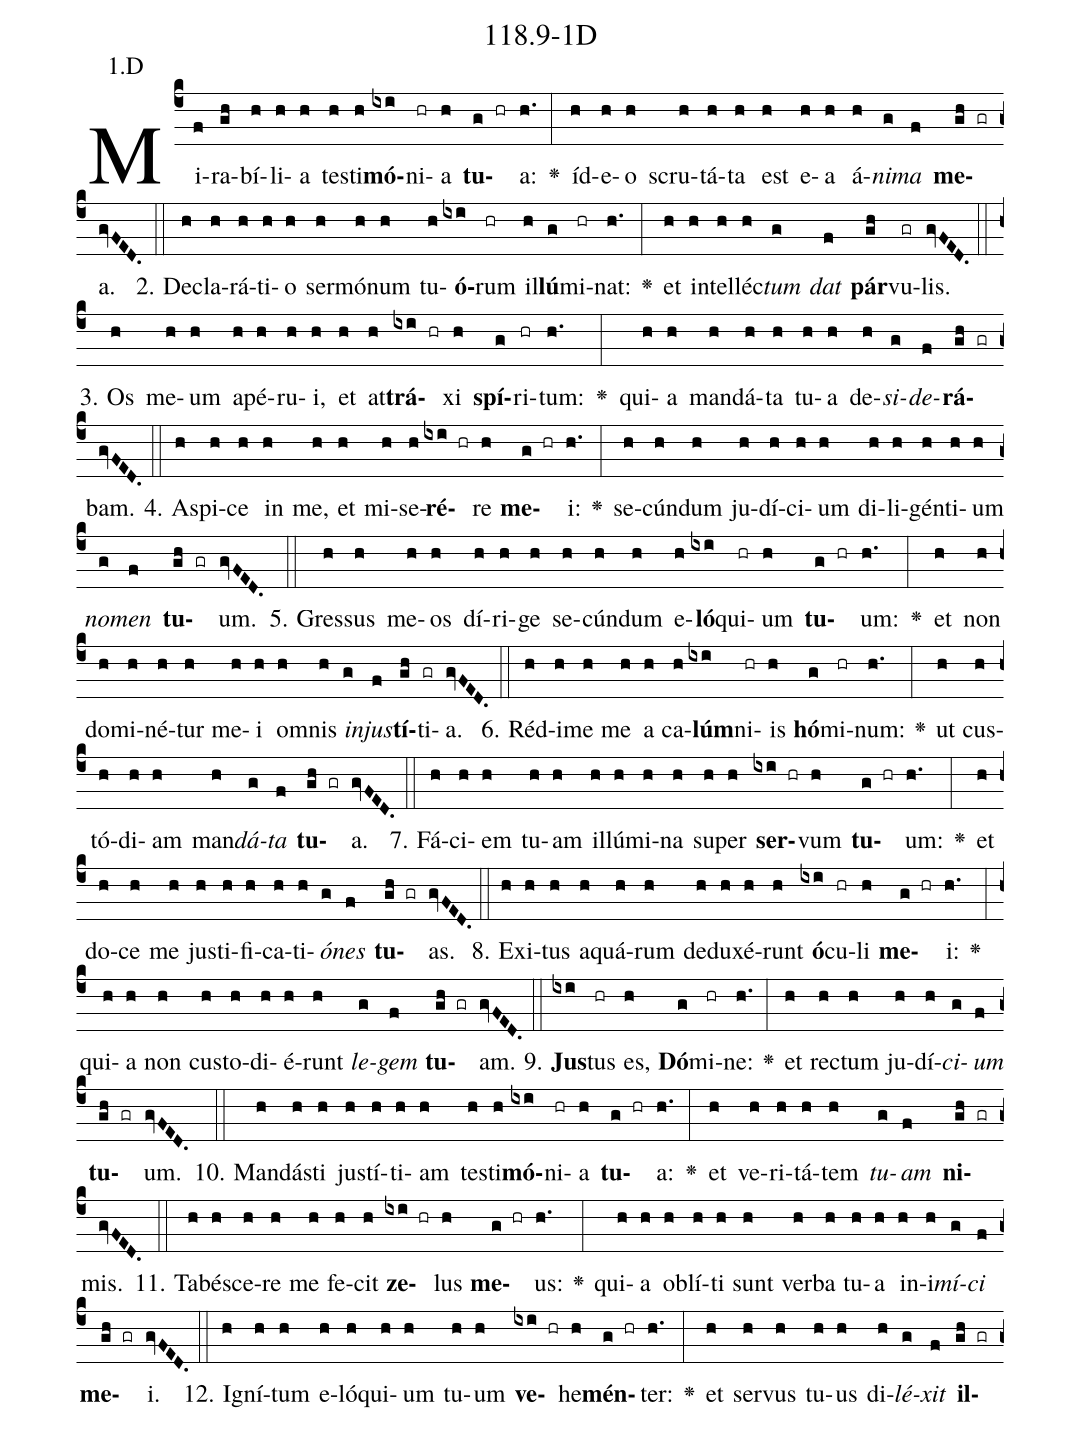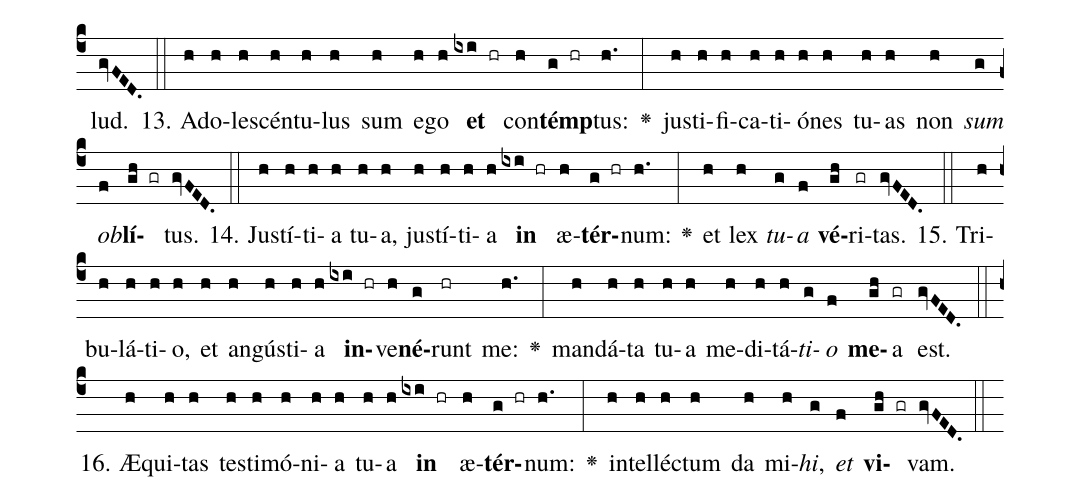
name: 118.9-1D;
annotation: 1.D;
%%
(c4)Mi(f)ra(gh)bí(h)li(h)a(h) tes(h)ti(h)<b>mó</b>(ixi)ni(hr)a(h) <b>tu</b>(g hr)a:(h.) <v>\greheightstar</v>(:) íd(h)e(h)o(h) scru(h)tá(h)ta(h) est(h) e(h)a(h) á(h)<i>ni</i>(g)<i>ma</i>(f) <b>me</b>(gh gr)a.(gvFED.) (::)
2. De(h)cla(h)rá(h)ti(h)o(h) ser(h)mó(h)num(h) tu(h)<b>ó</b>(ixi)rum(hr) il(h)<b>lú</b>(g)mi(hr)nat:(h.) <v>\greheightstar</v>(:) et(h) in(h)tel(h)léc(h)<i>tum</i>(g) <i>dat</i>(f) <b>pár</b>(gh)vu(gr)lis.(gvFED.) (::)
3. Os(h) me(h)um(h) a(h)pé(h)ru(h)i,(h) et(h) at(h)<b>trá</b>(ixi hr)xi(h) <b>spí</b>(g)ri(hr)tum:(h.) <v>\greheightstar</v>(:) qui(h)a(h) man(h)dá(h)ta(h) tu(h)a(h) de(h)<i>si</i>(g)<i>de</i>(f)<b>rá</b>(gh gr)bam.(gvFED.) (::)
4. A(h)spi(h)ce(h) in(h) me,(h) et(h) mi(h)se(h)<b>ré</b>(ixi hr)re(h) <b>me</b>(g hr)i:(h.) <v>\greheightstar</v>(:) se(h)cún(h)dum(h) ju(h)dí(h)ci(h)um(h) di(h)li(h)gén(h)ti(h)um(h) <i>no</i>(g)<i>men</i>(f) <b>tu</b>(gh gr)um.(gvFED.) (::)
5. Gres(h)sus(h) me(h)os(h) dí(h)ri(h)ge(h) se(h)cún(h)dum(h) e(h)<b>ló</b>(ixi)qui(hr)um(h) <b>tu</b>(g hr)um:(h.) <v>\greheightstar</v>(:) et(h) non(h) do(h)mi(h)né(h)tur(h) me(h)i(h) om(h)nis(h) <i>in</i>(g)<i>jus</i>(f)<b>tí</b>(gh)ti(gr)a.(gvFED.) (::)
6. Réd(h)i(h)me(h) me(h) a(h) ca(h)<b>lúm</b>(ixi)ni(hr)is(h) <b>hó</b>(g)mi(hr)num:(h.) <v>\greheightstar</v>(:) ut(h) cus(h)tó(h)di(h)am(h) man(h)<i>dá</i>(g)<i>ta</i>(f) <b>tu</b>(gh gr)a.(gvFED.) (::)
7. Fá(h)ci(h)em(h) tu(h)am(h) il(h)lú(h)mi(h)na(h) su(h)per(h) <b>ser</b>(ixi hr)vum(h) <b>tu</b>(g hr)um:(h.) <v>\greheightstar</v>(:) et(h) do(h)ce(h) me(h) jus(h)ti(h)fi(h)ca(h)ti(h)<i>ó</i>(g)<i>nes</i>(f) <b>tu</b>(gh gr)as.(gvFED.) (::)
8. Ex(h)i(h)tus(h) a(h)quá(h)rum(h) de(h)du(h)xé(h)runt(h) <b>ó</b>(ixi)cu(hr)li(h) <b>me</b>(g hr)i:(h.) <v>\greheightstar</v>(:) qui(h)a(h) non(h) cus(h)to(h)di(h)é(h)runt(h) <i>le</i>(g)<i>gem</i>(f) <b>tu</b>(gh gr)am.(gvFED.) (::)
9. <b>Jus</b>(ixi)tus(hr) es,(h) <b>Dó</b>(g)mi(hr)ne:(h.) <v>\greheightstar</v>(:) et(h) rec(h)tum(h) ju(h)dí(h)<i>ci</i>(g)<i>um</i>(f) <b>tu</b>(gh gr)um.(gvFED.) (::)
10. Man(h)dás(h)ti(h) jus(h)tí(h)ti(h)am(h) tes(h)ti(h)<b>mó</b>(ixi)ni(hr)a(h) <b>tu</b>(g hr)a:(h.) <v>\greheightstar</v>(:) et(h) ve(h)ri(h)tá(h)tem(h) <i>tu</i>(g)<i>am</i>(f) <b>ni</b>(gh gr)mis.(gvFED.) (::)
11. Ta(h)bé(h)sce(h)re(h) me(h) fe(h)cit(h) <b>ze</b>(ixi hr)lus(h) <b>me</b>(g hr)us:(h.) <v>\greheightstar</v>(:) qui(h)a(h) ob(h)lí(h)ti(h) sunt(h) ver(h)ba(h) tu(h)a(h) in(h)i(h)<i>mí</i>(g)<i>ci</i>(f) <b>me</b>(gh gr)i.(gvFED.) (::)
12. I(h)gní(h)tum(h) e(h)ló(h)qui(h)um(h) tu(h)um(h) <b>ve</b>(ixi hr)he(h)<b>mén</b>(g hr)ter:(h.) <v>\greheightstar</v>(:) et(h) ser(h)vus(h) tu(h)us(h) di(h)<i>lé</i>(g)<i>xit</i>(f) <b>il</b>(gh gr)lud.(gvFED.) (::)
13. Ad(h)o(h)le(h)scén(h)tu(h)lus(h) sum(h) e(h)go(h) <b>et</b>(ixi hr) con(h)<b>témp</b>(g hr)tus:(h.) <v>\greheightstar</v>(:) jus(h)ti(h)fi(h)ca(h)ti(h)ó(h)nes(h) tu(h)as(h) non(h) <i>sum</i>(g) <i>ob</i>(f)<b>lí</b>(gh gr)tus.(gvFED.) (::)
14. Jus(h)tí(h)ti(h)a(h) tu(h)a,(h) jus(h)tí(h)ti(h)a(h) <b>in</b>(ixi hr) æ(h)<b>tér</b>(g hr)num:(h.) <v>\greheightstar</v>(:) et(h) lex(h) <i>tu</i>(g)<i>a</i>(f) <b>vé</b>(gh)ri(gr)tas.(gvFED.) (::)
15. Tri(h)bu(h)lá(h)ti(h)o,(h) et(h) an(h)gús(h)ti(h)a(h) <b>in</b>(ixi hr)ve(h)<b>né</b>(g)runt(hr) me:(h.) <v>\greheightstar</v>(:) man(h)dá(h)ta(h) tu(h)a(h) me(h)di(h)tá(h)<i>ti</i>(g)<i>o</i>(f) <b>me</b>(gh)a(gr) est.(gvFED.) (::)
16. Æ(h)qui(h)tas(h) tes(h)ti(h)mó(h)ni(h)a(h) tu(h)a(h) <b>in</b>(ixi hr) æ(h)<b>tér</b>(g hr)num:(h.) <v>\greheightstar</v>(:) in(h)tel(h)léc(h)tum(h) da(h) mi(h)<i>hi</i>,(g) <i>et</i>(f) <b>vi</b>(gh gr)vam.(gvFED.) (::)
